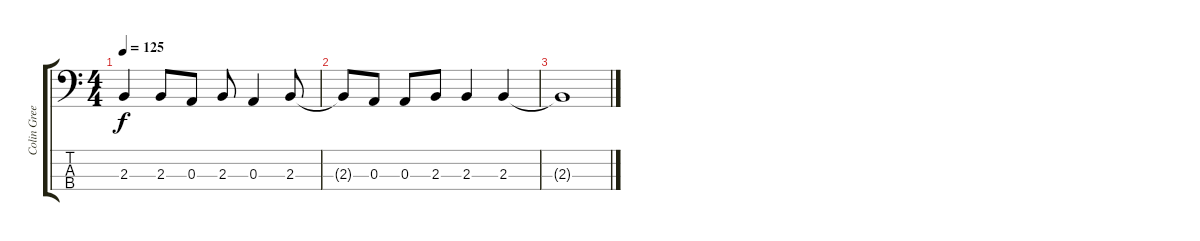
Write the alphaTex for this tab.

\track ("Colin Greenwood " "Colin Gree") {instrument electricbassfinger}
\staff {score tabs}
\tuning (G2 D2 A1 E1) {hide}
\ts (4 4)
\tempo 125
\clef f4
\ks c
2.3.4{dy f volume 12} 2.3.8 0.3.8 2.3.8 0.3.4 2.3.8 |
2.3{t}.8 0.3.8 0.3.8 2.3.8 2.3.4 2.3.4 |
2.3{t}.1{volume 0}
